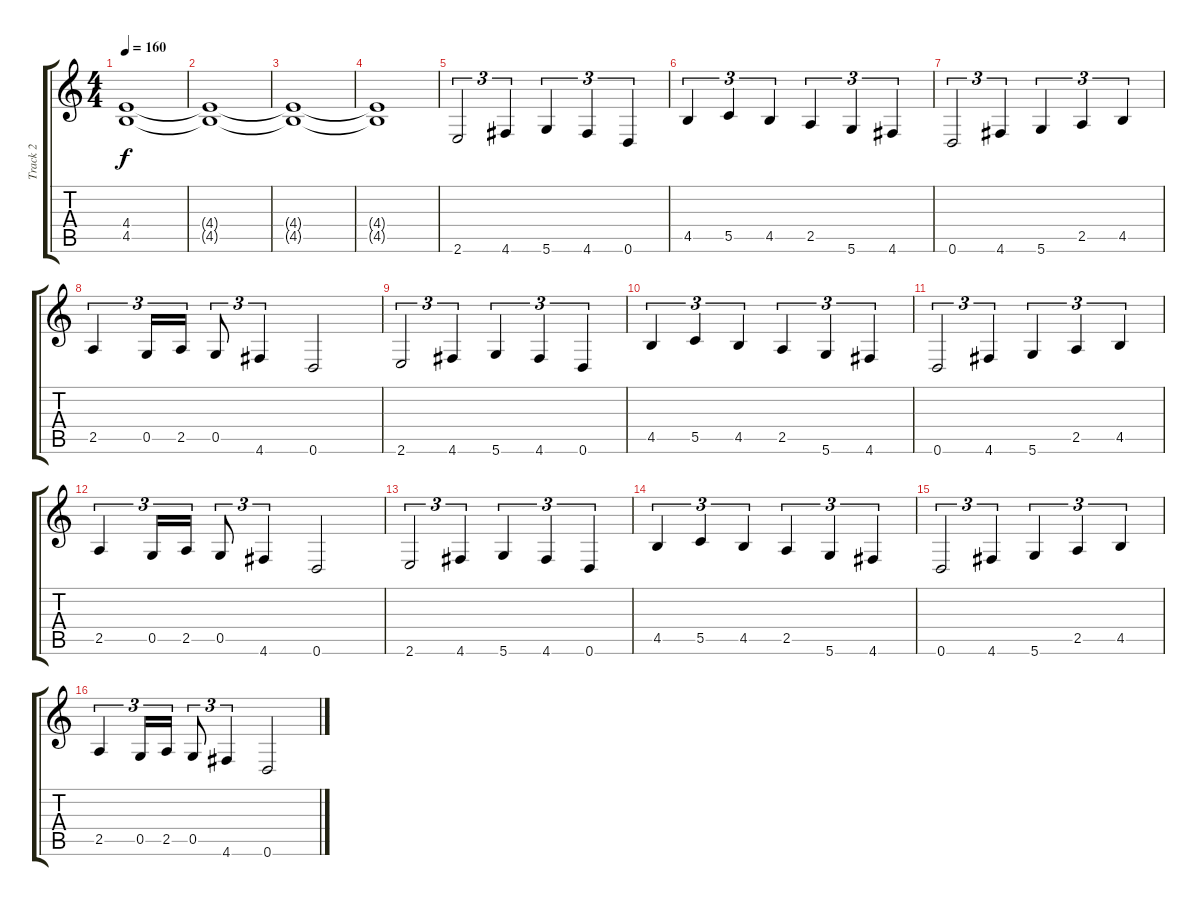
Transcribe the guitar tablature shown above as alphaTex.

\track ("Track 2" "Track 2") {instrument distortionguitar}
\staff {score tabs}
\tuning (D4 A3 F3 C3 G2 D2) {hide}
\ts (4 4)
\tempo 160
\clef g2
\ks c
(4.4{t} 4.5{t}).1{dy f} |
(4.4{t} 4.5{t}).1 |
(4.4{t} 4.5{t}).1 |
(4.4{t} 4.5{t}).1 |
2.6.2{tu (3 2)} 4.6.4{tu (3 2)} 5.6.4{tu (3 2)} 4.6.4{tu (3 2)} 0.6.4{tu (3 2)} |
4.5.4{tu (3 2)} 5.5.4{tu (3 2)} 4.5.4{tu (3 2)} 2.5.4{tu (3 2)} 5.6.4{tu (3 2)} 4.6.4{tu (3 2)} |
0.6.2{tu (3 2)} 4.6.4{tu (3 2)} 5.6.4{tu (3 2)} 2.5.4{tu (3 2)} 4.5.4{tu (3 2)} |
2.5.4{tu (3 2)} 0.5.16{tu (3 2)} 2.5.16{tu (3 2)} 0.5.8{tu (3 2)} 4.6.4{tu (3 2)} 0.6.2 |
2.6.2{tu (3 2)} 4.6.4{tu (3 2)} 5.6.4{tu (3 2)} 4.6.4{tu (3 2)} 0.6.4{tu (3 2)} |
4.5.4{tu (3 2)} 5.5.4{tu (3 2)} 4.5.4{tu (3 2)} 2.5.4{tu (3 2)} 5.6.4{tu (3 2)} 4.6.4{tu (3 2)} |
0.6.2{tu (3 2)} 4.6.4{tu (3 2)} 5.6.4{tu (3 2)} 2.5.4{tu (3 2)} 4.5.4{tu (3 2)} |
2.5.4{tu (3 2)} 0.5.16{tu (3 2)} 2.5.16{tu (3 2)} 0.5.8{tu (3 2)} 4.6.4{tu (3 2)} 0.6.2 |
2.6.2{tu (3 2)} 4.6.4{tu (3 2)} 5.6.4{tu (3 2)} 4.6.4{tu (3 2)} 0.6.4{tu (3 2)} |
4.5.4{tu (3 2)} 5.5.4{tu (3 2)} 4.5.4{tu (3 2)} 2.5.4{tu (3 2)} 5.6.4{tu (3 2)} 4.6.4{tu (3 2)} |
0.6.2{tu (3 2)} 4.6.4{tu (3 2)} 5.6.4{tu (3 2)} 2.5.4{tu (3 2)} 4.5.4{tu (3 2)} |
2.5.4{tu (3 2)} 0.5.16{tu (3 2)} 2.5.16{tu (3 2)} 0.5.8{tu (3 2)} 4.6.4{tu (3 2)} 0.6.2
